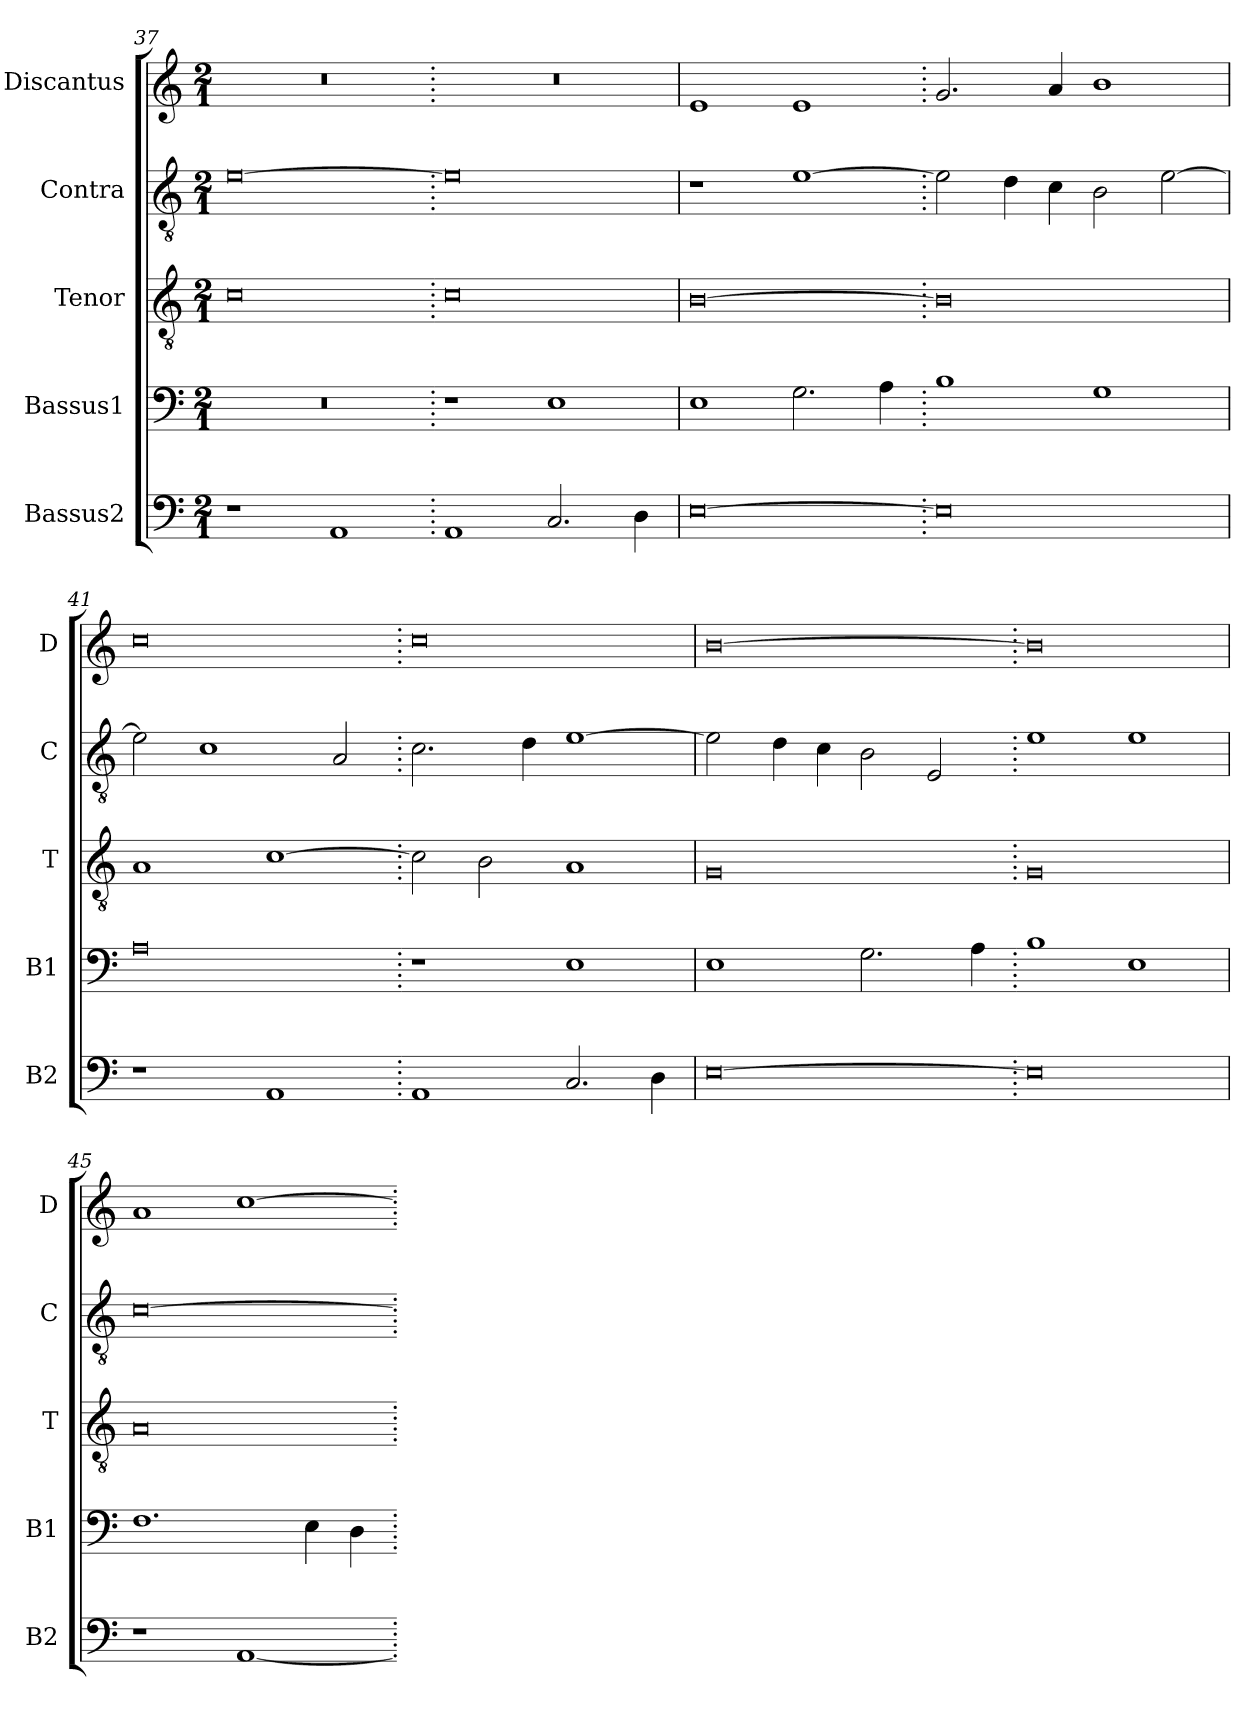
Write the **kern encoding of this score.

**kern	**kern	**kern	**kern	**kern
*part5	*part4	*part3	*part2	*part1
*staff5	*staff4	*staff3	*staff2	*staff1
*I"Bassus2	*I"Bassus1	*I"Tenor	*I"Contra	*I"Discantus
*I'B2	*I'B1	*I'T	*I'C	*I'D
*clefF4	*clefF4	*clefGv2	*clefGv2	*clefG2
*k[]	*k[]	*k[]	*k[]	*k[]
*M2/1	*M2/1	*M2/1	*M2/1	*M2/1
=37	=37	=37	=37	=37
1r	0r	0c	[0e	0r
1AA	.	.	.	.
=38.	=38.	=38.	=38.	=38.
1AA	1r	0c	0e]	0r
2.C/	1E	.	.	.
4D\	.	.	.	.
=39	=39	=39	=39	=39
[0E	1E	[0B	1r	1e
.	2.G\	.	[1e	1e
.	4A\	.	.	.
=40.	=40.	=40.	=40.	=40.
0E]	1B	0B]	2e\]	2.g/
.	.	.	4d\	.
.	.	.	4c\	4a/
.	1G	.	2B\	1b
.	.	.	[2e\	.
=41	=41	=41	=41	=41
1r	0A	1A	2e\]	0cc
.	.	.	1c	.
1AA	.	[1c	.	.
.	.	.	2A/	.
=42.	=42.	=42.	=42.	=42.
1AA	1r	2c\]	2.c\	0cc
.	.	2B\	.	.
.	.	.	4d\	.
2.C/	1E	1A	[1e	.
4D\	.	.	.	.
=43	=43	=43	=43	=43
[0E	1E	0G	2e\]	[0b
.	.	.	4d\	.
.	.	.	4c\	.
.	2.G\	.	2B\	.
.	.	.	2E/	.
.	4A\	.	.	.
=44.	=44.	=44.	=44.	=44.
0E]	1B	0G	1e	0b]
.	1E	.	1e	.
=45	=45	=45	=45	=45
1r	1.F	0A	[0c	1a
[1AA	.	.	.	[1cc
.	4E\	.	.	.
.	4D\	.	.	.
=.	=.	=.	=.	=.
*-	*-	*-	*-	*-
